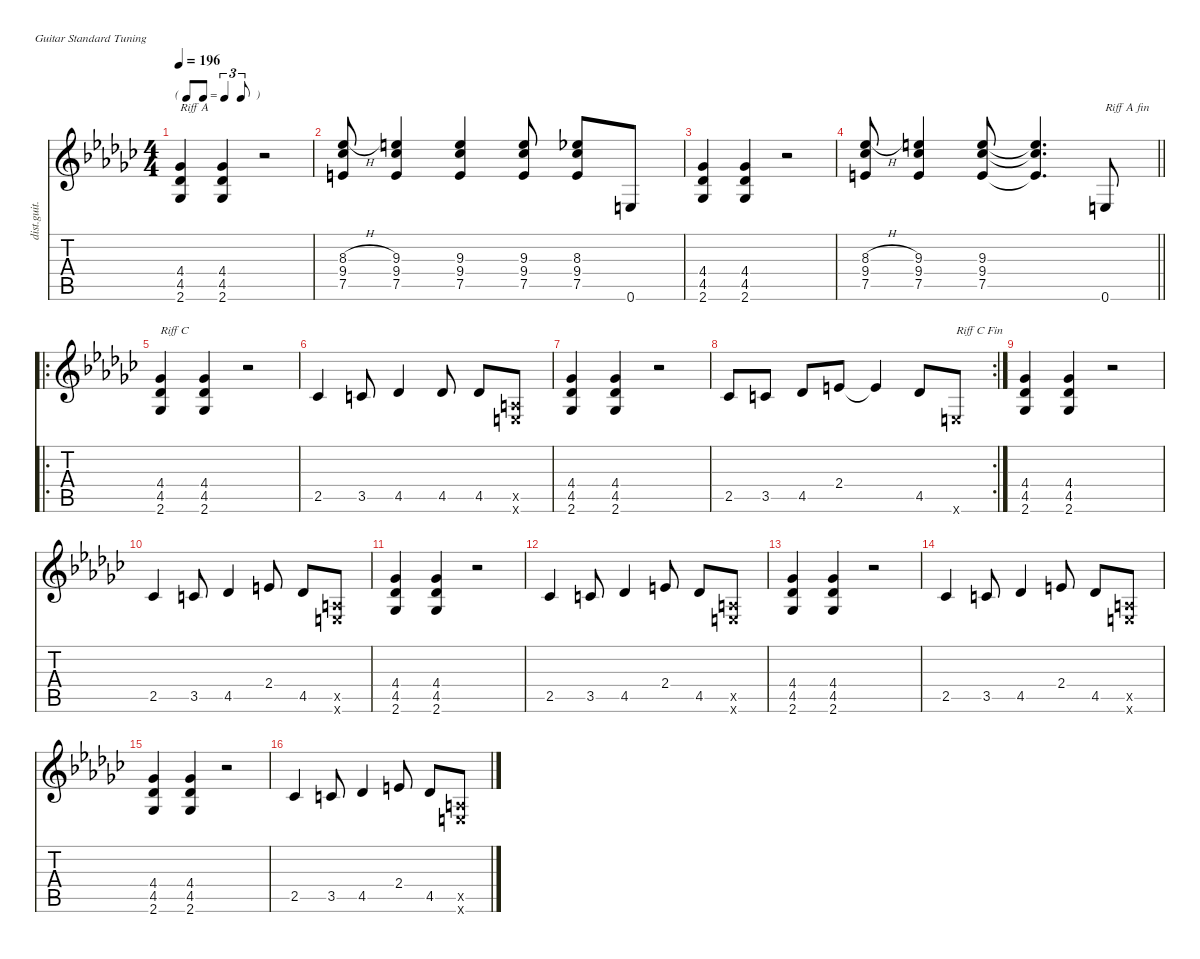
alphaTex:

\defaultSystemsLayout 4
\hideDynamics
\bracketExtendMode nobrackets
\otherSystemsTrackNameOrientation horizontal
\track ("Guitare 1" "dist.guit.") {defaultSystemsLayout 8 instrument distortionguitar}
\staff {score tabs}
\tuning (E4 B3 G3 D3 A2 E2)
\ts (4 4)
\tf triplet8th
\tempo 196
\clef g2
\ks gb
(4.4{acc b} 4.5{acc b} 2.6{acc b}).4{txt "Riff A" dy f beam Up} (4.4{acc b} 4.5{acc b} 2.6{acc b}).4{beam Up} r.2{beam Up} |
(8.3{h acc b} 9.4{acc b} 7.5{acc forcenatural}).8{beam Up} (9.3{acc forcenatural} 9.4{acc b} 7.5{acc forcenatural}).4{beam Up} (9.3{acc forcenatural} 9.4{acc b} 7.5{acc forcenatural}).4{beam Up} (9.3{acc forcenatural} 9.4{acc b} 7.5{acc forcenatural}).8{beam Up} (8.3{acc b} 9.4{acc b} 7.5{acc forcenatural}).8{beam Up} 0.6{acc forcenatural}.8{beam Up} |
(4.4{acc b} 4.5{acc b} 2.6{acc b}).4{beam Up} (4.4{acc b} 4.5{acc b} 2.6{acc b}).4{beam Up} r.2{beam Up} |
\barLineRight lightlight
(8.3{h acc b} 9.4{acc b} 7.5{acc forcenatural}).8{beam Up} (9.3{acc forcenatural} 9.4{acc b} 7.5{acc forcenatural}).4{beam Up} (9.3{acc forcenatural} 9.4{acc b} 7.5{acc forcenatural}).8{beam Up} (9.3{t acc forcenatural} 9.4{t acc b} 7.5{t acc forcenatural}).4{d beam Up} 0.6{acc forcenatural}.8{txt "Riff A fin" beam Up} |
\ro
(4.4{acc b} 4.5{acc b} 2.6{acc b}).4{txt "Riff C" beam Up} (4.4{acc b} 4.5{acc b} 2.6{acc b}).4{beam Up} r.2{beam Up} |
2.5{acc b}.4{beam Up} 3.5{acc forcenatural}.8{beam Up} 4.5{acc b}.4{beam Up} 4.5{acc b}.8{beam Up} 4.5{acc b}.8{beam Up} (0.5{x acc forcenatural} 0.6{x acc forcenatural}).8{beam Up} |
(4.4{acc b} 4.5{acc b} 2.6{acc b}).4{beam Up} (4.4{acc b} 4.5{acc b} 2.6{acc b}).4{beam Up} r.2{beam Up} |
\rc 2
2.5{acc b}.8{beam Up} 3.5{acc forcenatural}.8{beam Up} 4.5{acc b}.8{beam Up} 2.4{acc forcenatural}.8{beam Up} 2.4{t acc forcenatural}.4{beam Up} 4.5{acc b}.8{beam Up} 0.6{x acc forcenatural}.8{txt "Riff C Fin" beam Up} |
(4.4{acc b} 4.5{acc b} 2.6{acc b}).4{beam Up} (4.4{acc b} 4.5{acc b} 2.6{acc b}).4{beam Up} r.2{beam Up} |
2.5{acc b}.4{beam Up} 3.5{acc forcenatural}.8{beam Up} 4.5{acc b}.4{beam Up} 2.4{acc forcenatural}.8{beam Up} 4.5{acc b}.8{beam Up} (0.5{x acc forcenatural} 0.6{x acc forcenatural}).8{beam Up} |
(4.4{acc b} 4.5{acc b} 2.6{acc b}).4{beam Up} (4.4{acc b} 4.5{acc b} 2.6{acc b}).4{beam Up} r.2{beam Up} |
2.5{acc b}.4{beam Up} 3.5{acc forcenatural}.8{beam Up} 4.5{acc b}.4{beam Up} 2.4{acc forcenatural}.8{beam Up} 4.5{acc b}.8{beam Up} (0.5{x acc forcenatural} 0.6{x acc forcenatural}).8{beam Up} |
(4.4{acc b} 4.5{acc b} 2.6{acc b}).4{beam Up} (4.4{acc b} 4.5{acc b} 2.6{acc b}).4{beam Up} r.2{beam Up} |
2.5{acc b}.4{beam Up} 3.5{acc forcenatural}.8{beam Up} 4.5{acc b}.4{beam Up} 2.4{acc forcenatural}.8{beam Up} 4.5{acc b}.8{beam Up} (0.5{x acc forcenatural} 0.6{x acc forcenatural}).8{beam Up} |
(4.4{acc b} 4.5{acc b} 2.6{acc b}).4{beam Up} (4.4{acc b} 4.5{acc b} 2.6{acc b}).4{beam Up} r.2{beam Up} |
2.5{acc b}.4{beam Up} 3.5{acc forcenatural}.8{beam Up} 4.5{acc b}.4{beam Up} 2.4{acc forcenatural}.8{beam Up} 4.5{acc b}.8{beam Up} (0.5{x acc forcenatural} 0.6{x acc forcenatural}).8{beam Up}
